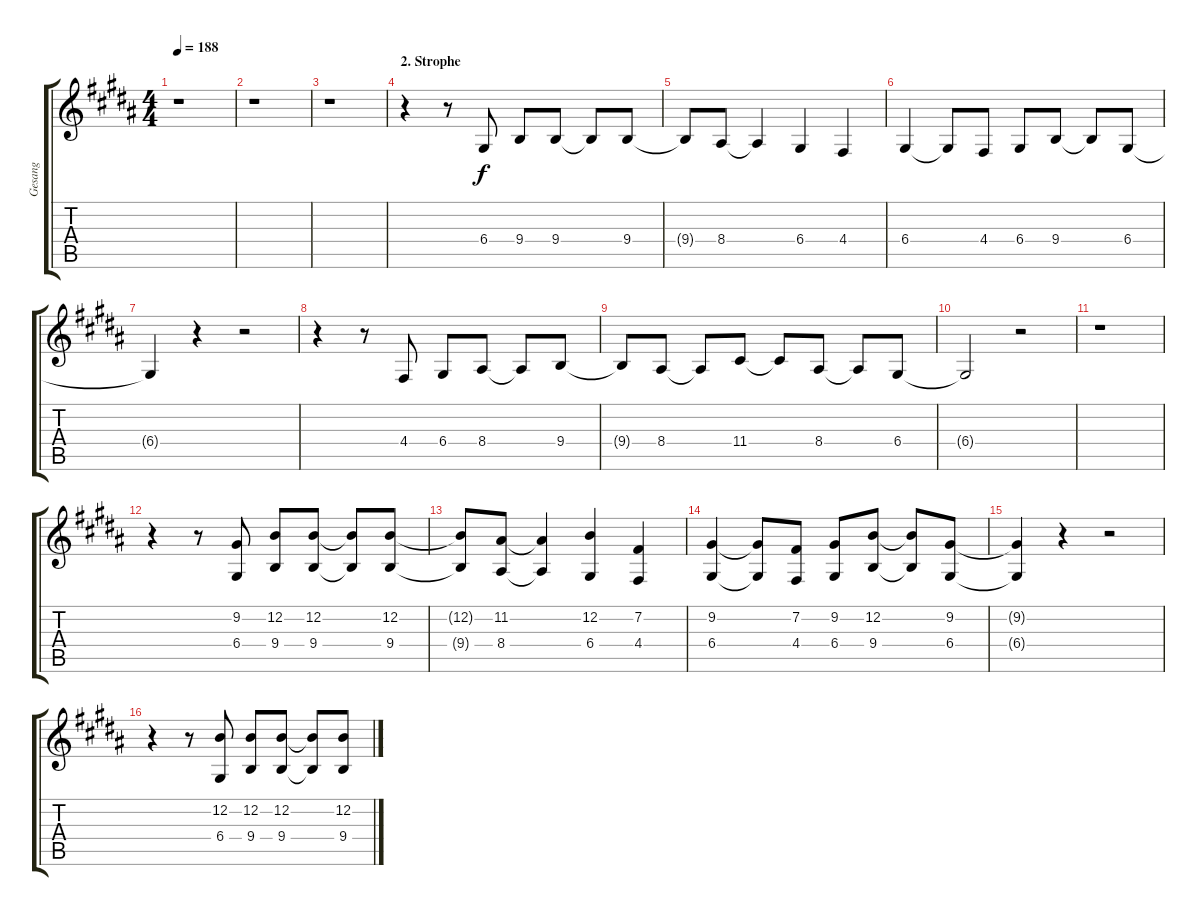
\track ("Gesang" "Gesang") {instrument tenorsax}
\staff {score tabs}
\tuning (E4 B3 G3 D3 A2 E2) {hide}
\ts (4 4)
\tempo 188
\clef g2
\ks b
r.1{dy f} |
r.1 |
r.1 |
\section ("" "2. Strophe")
r.4 r.8 6.4.8 9.4.8 9.4.8 9.4{t}.8 9.4.8 |
9.4{t}.8 8.4.8 8.4{t}.4 6.4.4 4.4.4 |
6.4.4 6.4{t}.8 4.4.8 6.4.8 9.4.8 9.4{t}.8 6.4.8 |
6.4{t}.4 r.4 r.2 |
r.4 r.8 4.4.8 6.4.8 8.4.8 8.4{t}.8 9.4.8 |
9.4{t}.8 8.4.8 8.4{t}.8 11.4.8 11.4{t}.8 8.4.8 8.4{t}.8 6.4.8 |
6.4{t}.2 r.2 |
r.1 |
r.4 r.8 (9.2 6.4).8 (12.2 9.4).8 (12.2 9.4).8 (12.2{t} 9.4{t}).8 (12.2 9.4).8 |
(12.2{t} 9.4{t}).8 (11.2 8.4).8 (11.2{t} 8.4{t}).4 (12.2 6.4).4 (7.2 4.4).4 |
(9.2 6.4).4 (9.2{t} 6.4{t}).8 (7.2 4.4).8 (9.2 6.4).8 (12.2 9.4).8 (12.2{t} 9.4{t}).8 (9.2 6.4).8 |
(9.2{t} 6.4{t}).4 r.4 r.2 |
r.4 r.8 (12.2 6.4).8 (12.2 9.4).8 (12.2 9.4).8 (12.2{t} 9.4{t}).8 (12.2 9.4).8
